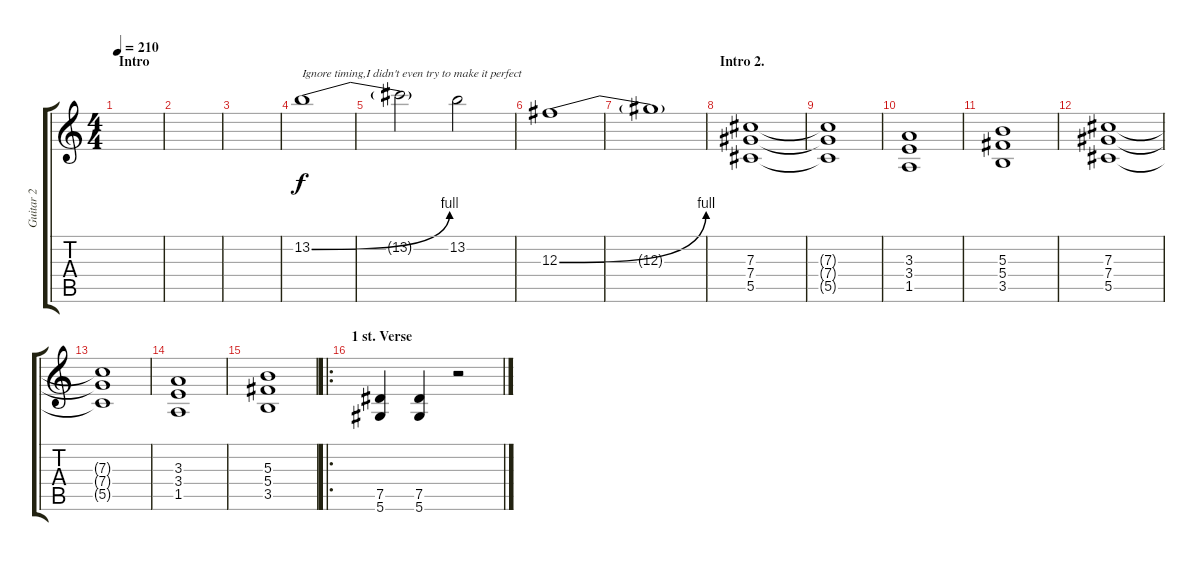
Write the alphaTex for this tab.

\track ("Guitar 2" "Guitar 2") {instrument overdrivenguitar}
\staff {score tabs}
\tuning (Eb4 Bb3 Gb3 Db3 Ab2 Eb2) {hide}
\ts (4 4)
\section ("" "Intro")
\tempo 210
\clef g2
\ks c
|
|
|
13.2{be (bend 0 0 60 4)}.1{txt "Ignore timing,I didn't even try to make it perfect"} |
13.2{t}.2 13.2.2 |
12.3{be (bend 0 0 60 4)}.1 |
12.3{t}.1 |
\section ("" "Intro 2.")
(7.3 7.4 5.5).1 |
(7.3{t} 7.4{t} 5.5{t}).1 |
(3.3 3.4 1.5).1 |
(5.3 5.4 3.5).1 |
(7.3 7.4 5.5).1 |
(7.3{t} 7.4{t} 5.5{t}).1 |
(3.3 3.4 1.5).1 |
(5.3 5.4 3.5).1 |
\ro
\section ("" "1 st. Verse")
(7.5 5.6).4 (7.5 5.6).4 r.2
